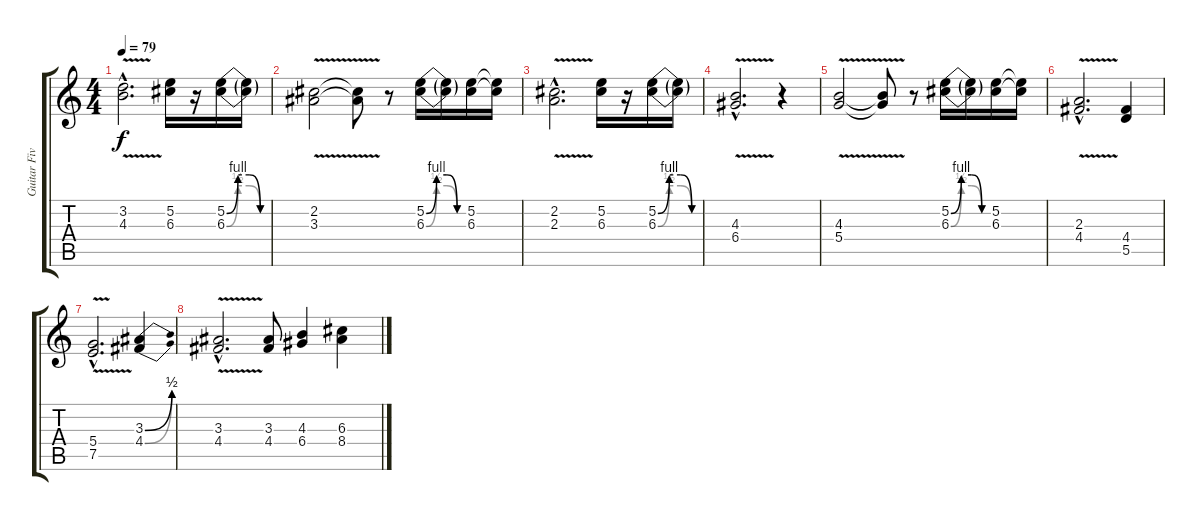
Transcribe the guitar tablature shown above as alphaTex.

\track ("Guitar Five" "Guitar Fiv") {instrument distortionguitar}
\staff {score tabs}
\tuning (E4 B3 G3 D3 A2 E2) {hide}
\ts (4 4)
\tempo 79
\clef g2
\ks c
(3.2{v hac} 4.3{v hac}).2{d dy f} (5.2 6.3).16 r.16 (5.2{be (custom 0 0 15 4 30 4 45 0 60 0)} 6.3{be (custom 0 0 15 2 30 2 45 0 60 0)}).16 (5.2{t} 6.3{t}).16 |
(2.2{v} 3.3{v}).2 (2.2{v t} 3.3{v t}).8 r.8 (5.2{be (custom 0 0 15 4 30 4 45 0 60 0)} 6.3{be (custom 0 0 15 2 30 2 45 0 60 0)}).16 (5.2{t} 6.3{t}).16 (5.2 6.3).16 (5.2{t} 6.3{t}).16 |
(2.2{v hac} 2.3{v hac}).2{d} (5.2 6.3).16 r.16 (5.2{be (custom 0 0 15 4 30 4 45 0 60 0)} 6.3{be (custom 0 0 15 2 30 2 45 0 60 0)}).16 (5.2{t} 6.3{t}).16 |
(4.3{v hac} 6.4{v hac}).2{d} r.4 |
(4.3{v} 5.4{v}).2 (4.3{v t} 5.4{v t}).8 r.8 (5.2{be (custom 0 0 15 4 30 4 45 0 60 0)} 6.3{be (custom 0 0 15 2 30 2 45 0 60 0)}).16 (5.2{t} 6.3{t}).16 (5.2 6.3).16 (5.2{t} 6.3{t}).16 |
(2.3{v hac} 4.4{v hac}).2{d} (4.4 5.5).4 |
(5.4{v hac} 7.5{v hac}).2{d volume 0} (3.3{be (bend 0 0 60 2)} 4.4{be (bend 0 0 60 2)}).4 |
(3.3{v hac} 4.4{v hac}).2{d} (3.3 4.4).8 (4.3 6.4).4 (6.3 8.4).4
